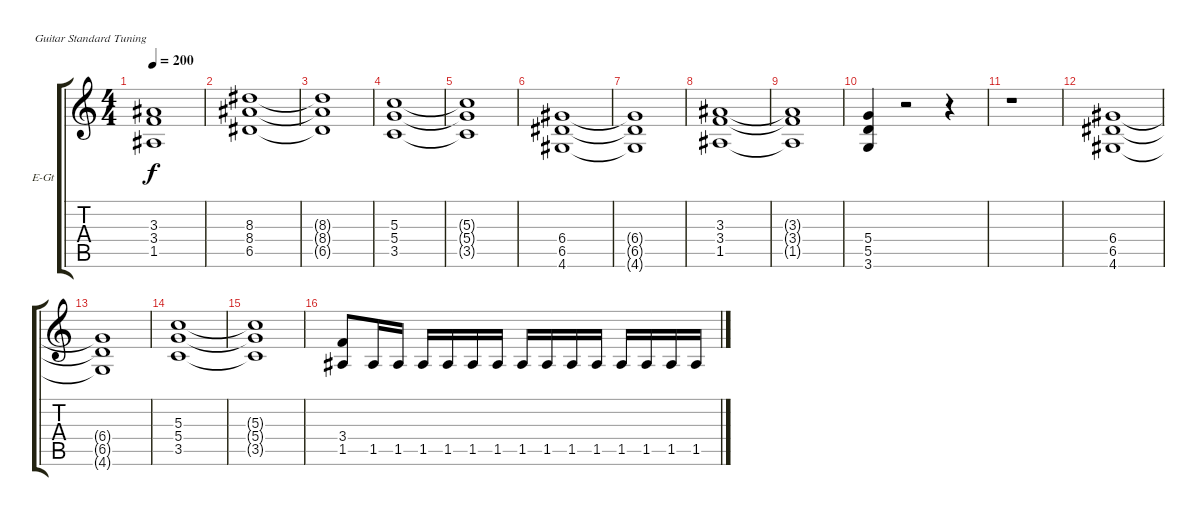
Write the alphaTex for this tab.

\bracketExtendMode groupsimilarinstruments
\firstSystemTrackNameOrientation horizontal
\otherSystemsTrackNameOrientation horizontal
\track ("Guitar 2" "E-Gt") {instrument distortionguitar}
\staff {score tabs}
\tuning (E4 B3 G3 D3 A2 E2)
\ts (4 4)
\tempo 200
\clef g2
\ks aminor
(3.3{t} 3.4{t} 1.5{t}).1{dy f} |
(8.3 8.4 6.5).1 |
(8.3{t} 8.4{t} 6.5{t}).1 |
(5.3 5.4 3.5).1 |
(5.3{t} 5.4{t} 3.5{t}).1 |
(6.4 6.5 4.6).1 |
(6.4{t} 6.5{t} 4.6{t}).1 |
(3.3 3.4 1.5).1 |
(3.3{t} 3.4{t} 1.5{t}).1 |
(5.4 5.5 3.6).4 r.2 r.4 |
r.1 |
(6.4 6.5 4.6).1 |
(6.4{t} 6.5{t} 4.6{t}).1 |
(5.3 5.4 3.5).1 |
(5.3{t} 5.4{t} 3.5{t}).1 |
(3.4 1.5).8 1.5.16 1.5.16 1.5.16 1.5.16 1.5.16 1.5.16 1.5.16 1.5.16 1.5.16 1.5.16 1.5.16 1.5.16 1.5.16 1.5.16
